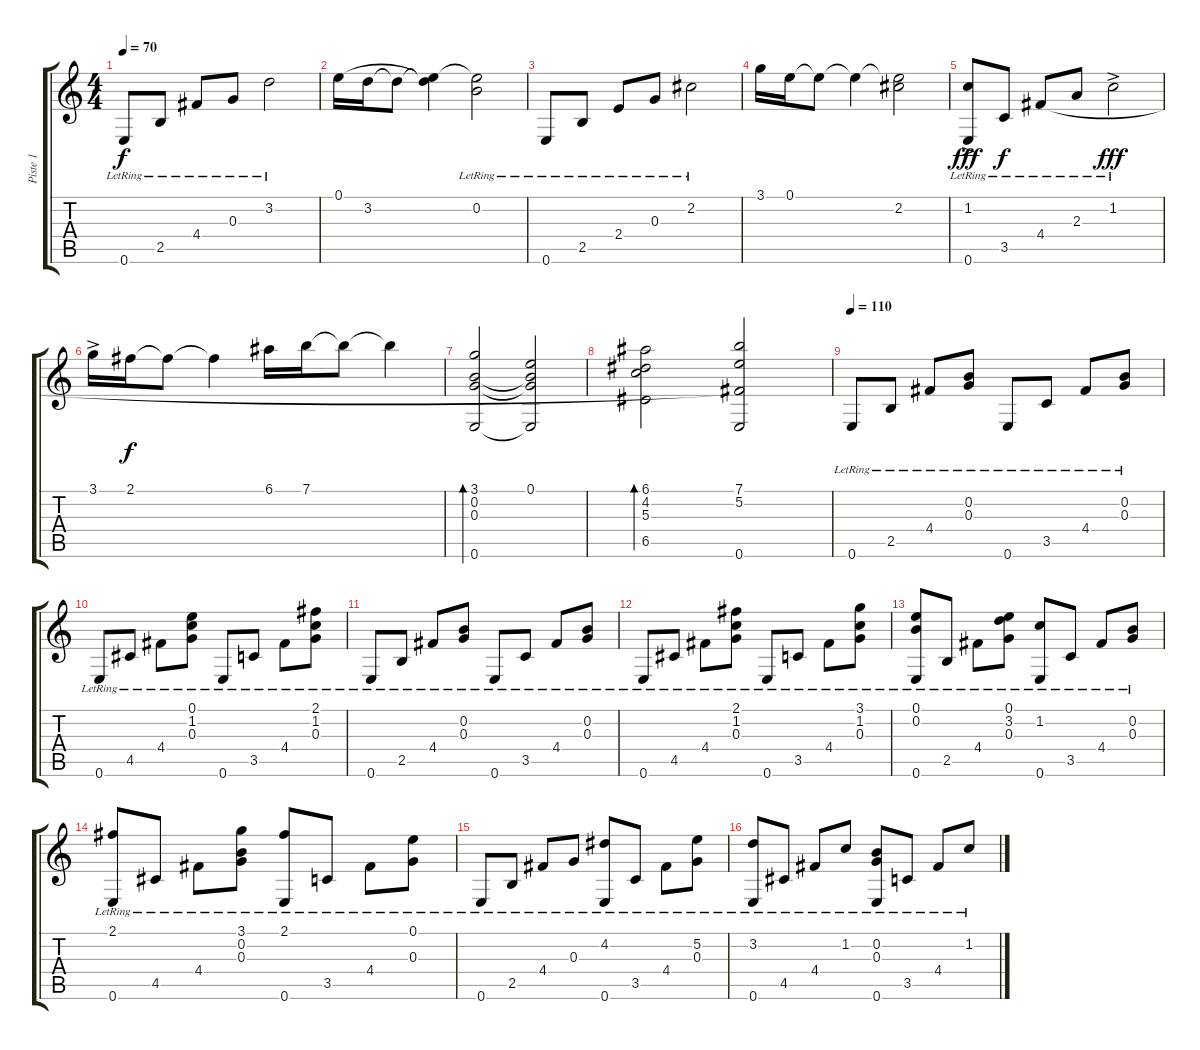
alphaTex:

\track ("Piste 1" "Piste 1") {instrument acousticguitarnylon}
\staff {score tabs}
\tuning (E4 B3 G3 D3 A2 E2) {hide}
\ts (4 4)
\tempo 70
\clef g2
\ks c
0.6{lr}.8{dy f instrument acousticguitarnylon} 2.5{lr}.8 4.4{lr}.8 0.3{lr}.8 3.2{lr}.2 |
0.1.16 3.2.16 3.2{t}.8 (0.1{t} 3.2{t}).4 (0.1{t} 0.2{lr}).2 |
0.6{lr}.8 2.5{lr}.8 2.4{lr}.8 0.3{lr}.8 2.2{lr}.2 |
3.1.16 0.1.16 0.1{t}.8 0.1{t}.4 (0.1{t} 2.2).2 |
(1.2{ac lr} 0.6{ac lr}).8{dy fff} 3.5{lr}.8{dy f} 4.4{lr}.8 2.3{lr}.8 1.2{ac lr}.2{dy fff} |
3.1{ac}.16 2.1.16{dy f} 2.1{t}.8 2.1{t}.4 6.1.16 7.1.16 7.1{t}.8 7.1{t}.4 |
(3.1 0.2 0.3 0.6).2{bd 120} (0.1 0.2{t} 0.3{t} 0.6{t}).2 |
(6.1 4.2 5.3 6.5).2{bd 240} (7.1 5.2 4.4{t} 0.6).2 |
\tempo 110
0.6{lr}.8 2.5{lr}.8 4.4{lr}.8 (0.2{lr} 0.3{lr}).8 0.6{lr}.8 3.5{lr}.8 4.4{lr}.8 (0.2{lr} 0.3{lr}).8 |
0.6{lr}.8 4.5{lr}.8 4.4{lr}.8 (0.1{lr} 1.2{lr} 0.3{lr}).8 0.6{lr}.8 3.5{lr}.8 4.4{lr}.8 (2.1{lr} 1.2{lr} 0.3{lr}).8 |
0.6{lr}.8 2.5{lr}.8 4.4{lr}.8 (0.2{lr} 0.3{lr}).8 0.6{lr}.8 3.5{lr}.8 4.4{lr}.8 (0.2{lr} 0.3{lr}).8 |
0.6{lr}.8 4.5{lr}.8 4.4{lr}.8 (2.1{lr} 1.2{lr} 0.3{lr}).8 0.6{lr}.8 3.5{lr}.8 4.4{lr}.8 (3.1{lr} 1.2{lr} 0.3{lr}).8 |
(0.1{lr} 0.2{lr} 0.6{lr}).8 2.5{lr}.8 4.4{lr}.8 (0.1{lr} 3.2{lr} 0.3).8 (1.2{lr} 0.6{lr}).8 3.5{lr}.8 4.4{lr}.8 (0.2{lr} 0.3{lr}).8 |
(2.1{lr} 0.6{lr}).8 4.5{lr}.8 4.4{lr}.8 (3.1{lr} 0.2{lr} 0.3{lr}).8 (2.1{lr} 0.6{lr}).8 3.5{lr}.8 4.4{lr}.8 (0.1{lr} 0.3{lr}).8 |
0.6{lr}.8 2.5{lr}.8 4.4{lr}.8 0.3{lr}.8 (4.2{lr} 0.6{lr}).8 3.5{lr}.8 4.4{lr}.8 (5.2{lr} 0.3{lr}).8 |
(3.2{lr} 0.6{lr}).8 4.5{lr}.8 4.4{lr}.8 1.2{lr}.8 (0.2{lr} 0.3{lr} 0.6{lr}).8 3.5{lr}.8 4.4{lr}.8 1.2{lr}.8
